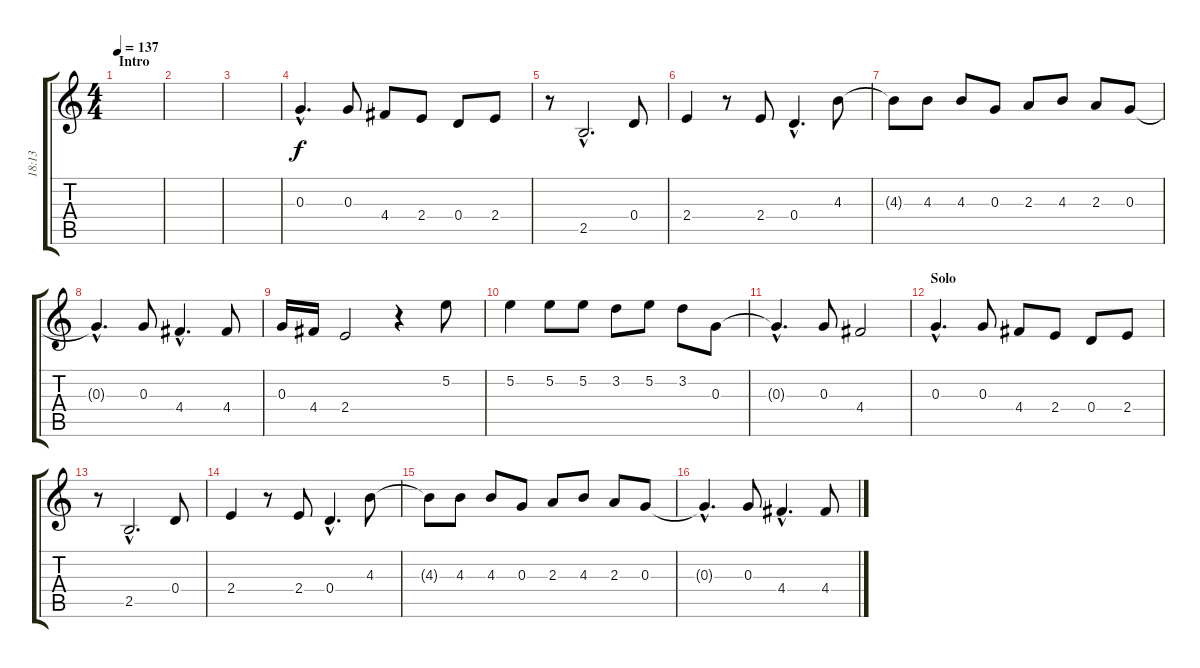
\track ("18:13" "18:13") {instrument distortionguitar}
\staff {score tabs}
\tuning (E4 B3 G3 D3 A2 E2) {hide}
\ts (4 4)
\section ("" "Intro")
\tempo 137
\clef g2
\ks c
|
|
|
0.3{hac}.4{d} 0.3.8 4.4.8 2.4.8 0.4.8 2.4.8 |
r.8 2.5{hac}.2{d} 0.4.8 |
2.4.4 r.8 2.4.8 0.4{hac}.4{d} 4.3.8 |
4.3{t}.8 4.3.8 4.3.8 0.3.8 2.3.8 4.3.8 2.3.8 0.3.8 |
0.3{hac t}.4{d} 0.3.8 4.4{hac}.4{d} 4.4.8 |
0.3.16 4.4.16 2.4.2 r.4 5.2.8 |
5.2.4 5.2.8 5.2.8 3.2.8 5.2.8 3.2.8 0.3.8 |
0.3{hac t}.4{d} 0.3.8 4.4.2 |
\section ("" "Solo")
0.3{hac}.4{d} 0.3.8 4.4.8 2.4.8 0.4.8 2.4.8 |
r.8 2.5{hac}.2{d} 0.4.8 |
2.4.4 r.8 2.4.8 0.4{hac}.4{d} 4.3.8 |
4.3{t}.8 4.3.8 4.3.8 0.3.8 2.3.8 4.3.8 2.3.8 0.3.8 |
0.3{hac t}.4{d} 0.3.8 4.4{hac}.4{d} 4.4.8
